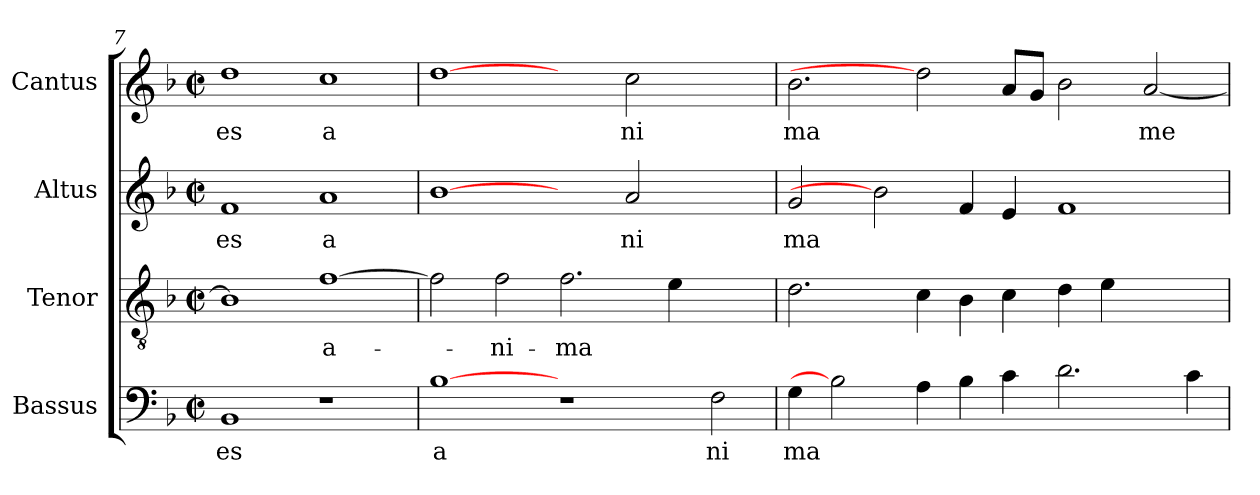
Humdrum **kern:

**kern	**text	**kern	**text	**kern	**text	**kern	**text
*part4	*part4	*part3	*part3	*part2	*part2	*part1	*part1
*staff4	*staff4	*staff3	*staff3	*staff2	*staff2	*staff1	*staff1
*I"Bassus	*	*I"Tenor	*	*I"Altus	*	*I"Cantus	*
!!LO:LB:g=z
*clefF4	*	*clefGv2	*	*clefG2	*	*clefG2	*
*k[b-]	*	*k[b-]	*	*k[b-]	*	*k[b-]	*
*F:	*	*F:	*	*F:	*	*F:	*
*M2/2	*	*M2/2	*	*M2/2	*	*M2/2	*
*met(c|)	*	*met(c|)	*	*met(c|)	*	*met(c|)	*
=7	=7	=7	=7	=7	=7	=7	=7
!	!LO:LY:b:cj	!	!	!	!LO:LY:b:cj	!	!LO:LY:b:cj
1BB-	es	1B]	.	1f	es	1dd	es
!	!	!	!LO:LY:b:rj	!	!LO:LY:b:rj	!	!LO:LY:b:rj
1r	.	[>1f	a-	1a	a	1cc	a
=8	=8	=8	=8	=8	=8	=8	=8
!	!LO:LY:b:cj	!	!	!	!	!	!
[1B-	a	2f\]	.	[1b-	.	[1dd	.
!	!	!	!LO:LY:b:cj	!	!	!	!
.	.	2f\	-ni-	.	.	.	.
!	!	!	!LO:LY:b	!	!	!	!
1r	.	2.f\	-ma	2ryy	.	2ryy	.
!	!	!	!	!	!LO:LY:b:cj	!	!LO:LY:b:cj
.	.	.	.	2a/	ni	2cc\	ni
.	.	4e\	.	.	.	.	.
!	!LO:LY:b:cj	!	!	!	!	!	!
2F\	ni	2ryy	.	2ryy	.	2ryy	.
=9	=9	=9	=9	=9	=9	=9	=9
!	!LO:LY:b	!	!	!	!LO:LY:b	!	!LO:LY:b
4G\	ma	2.d\	.	2g/	ma	2.b-\	ma
2B-]	.	.	.	.	.	.	.
.	.	.	.	2b-]	.	.	.
4A\	.	4c\	.	.	.	2dd]	.
4B-\	.	4B-\	.	4f/	.	.	.
4c\	.	4c\	.	4e/	.	8a/L	.
.	.	.	.	.	.	8g/J	.
2.d\	.	4d\	.	1f	.	2b-\	.
.	.	4e\	.	.	.	.	.
!	!	!	!	!	!	!	!LO:LY:b
.	.	2ryy	.	.	.	[<2a/	me
4c\	.	.	.	.	.	.	.
=	=	=	=	=	=	=	=
*-	*-	*-	*-	*-	*-	*-	*-
